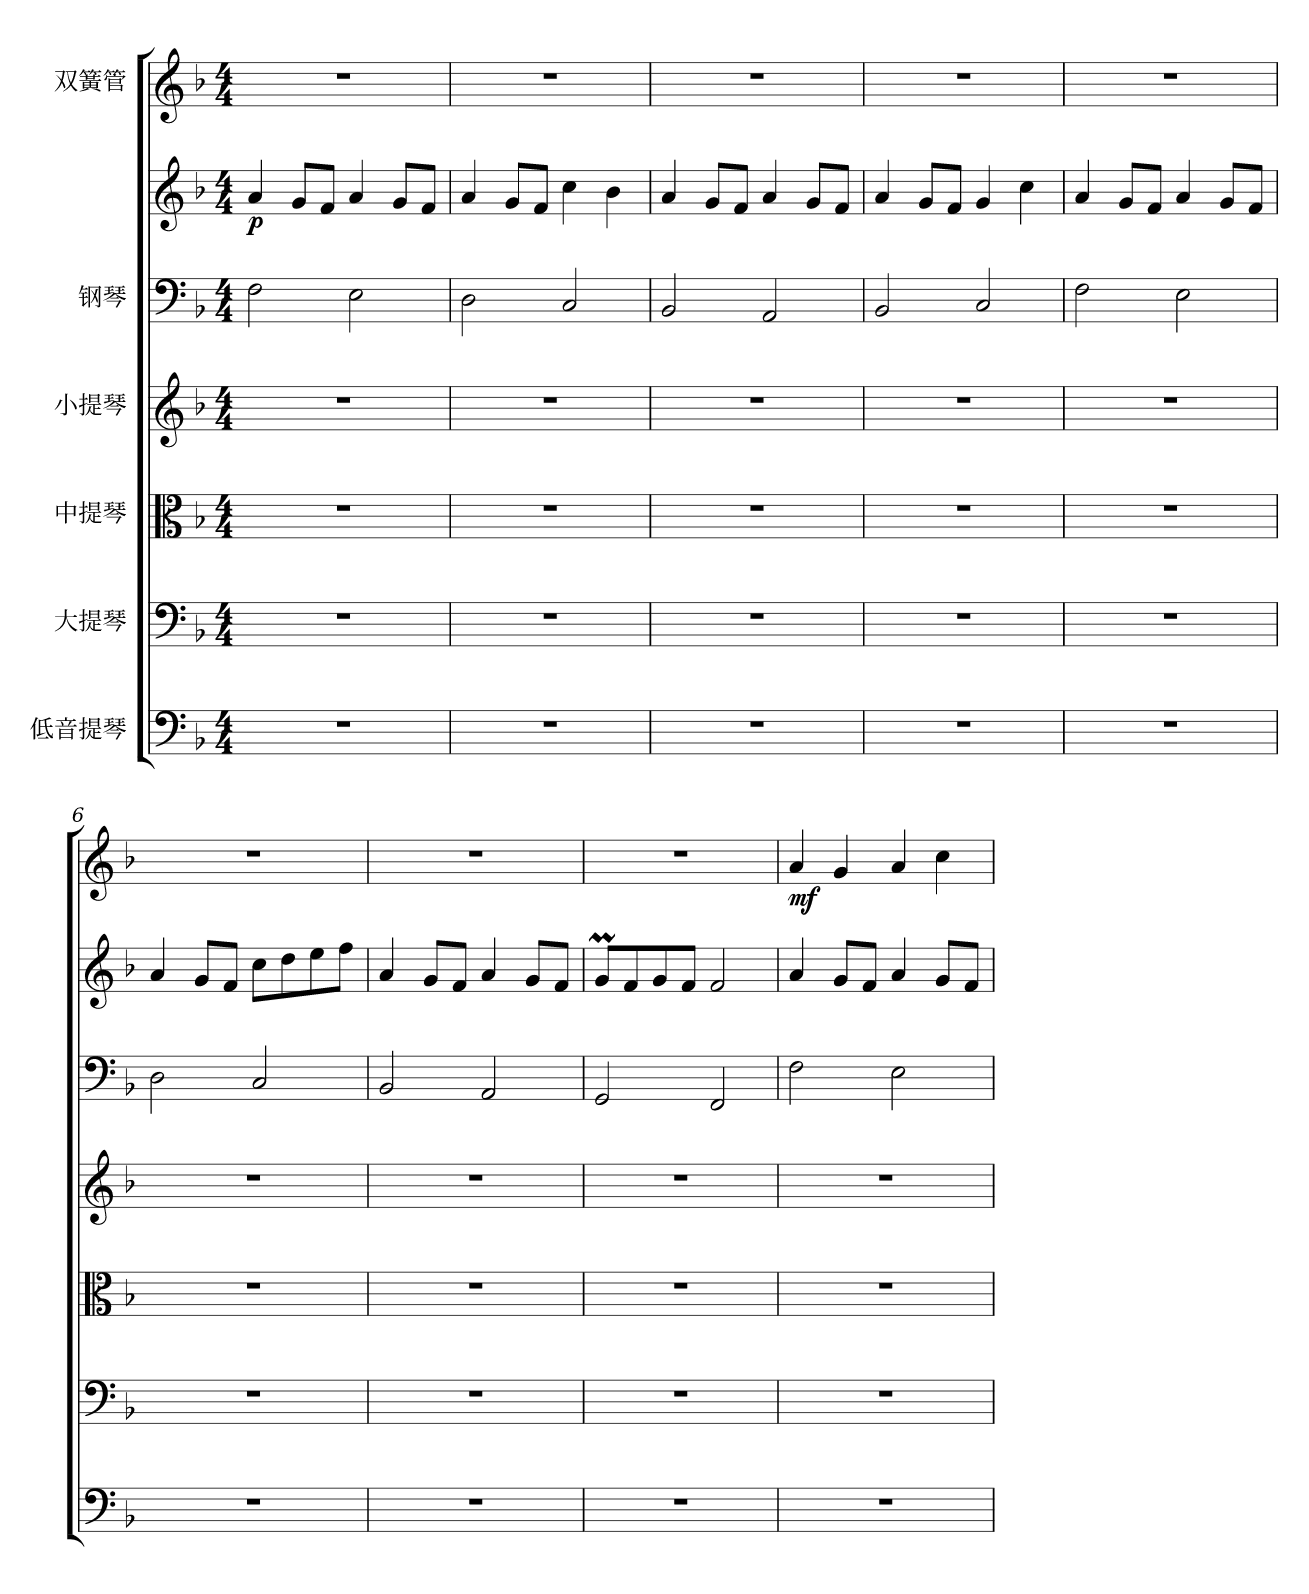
**kern	**kern	**kern	**kern	**kern	**kern	**dynam	**kern	**dynam
*part6	*part5	*part4	*part3	*part2	*part2	*part2	*part1	*part1
*staff7	*staff6	*staff5	*staff4	*staff3	*staff2	*staff2/3	*staff1	*staff1
*I"低音提琴	*I"大提琴	*I"中提琴	*I"小提琴	*I"钢琴	*	*	*I"双簧管	*
*clefF4	*clefF4	*clefC3	*clefG2	*clefF4	*clefG2	*	*clefG2	*
*ITrd7c12	*	*	*	*	*	*	*	*
*k[b-]	*k[b-]	*k[b-]	*k[b-]	*k[b-]	*k[b-]	*	*k[b-]	*
*M4/4	*M4/4	*M4/4	*M4/4	*M4/4	*M4/4	*	*M4/4	*
*MM106	*MM106	*MM106	*MM106	*MM106	*MM106	*	*MM106	*
=1	=1	=1	=1	=1	=1	=1	=1	=1
!	!	!	!	!	!	!LO:DY:b	!	!
1r	1r	1r	1r	2F\	4a/	p	1r	.
.	.	.	.	.	8g/L	.	.	.
.	.	.	.	.	8f/J	.	.	.
.	.	.	.	2E\	4a/	.	.	.
.	.	.	.	.	8g/L	.	.	.
.	.	.	.	.	8f/J	.	.	.
=2	=2	=2	=2	=2	=2	=2	=2	=2
1r	1r	1r	1r	2D\	4a/	.	1r	.
.	.	.	.	.	8g/L	.	.	.
.	.	.	.	.	8f/J	.	.	.
.	.	.	.	2C/	4cc\	.	.	.
.	.	.	.	.	4b-\	.	.	.
=3	=3	=3	=3	=3	=3	=3	=3	=3
1r	1r	1r	1r	2BB-/	4a/	.	1r	.
.	.	.	.	.	8g/L	.	.	.
.	.	.	.	.	8f/J	.	.	.
.	.	.	.	2AA/	4a/	.	.	.
.	.	.	.	.	8g/L	.	.	.
.	.	.	.	.	8f/J	.	.	.
=4	=4	=4	=4	=4	=4	=4	=4	=4
1r	1r	1r	1r	2BB-/	4a/	.	1r	.
.	.	.	.	.	8g/L	.	.	.
.	.	.	.	.	8f/J	.	.	.
.	.	.	.	2C/	4g/	.	.	.
.	.	.	.	.	4cc\	.	.	.
=5	=5	=5	=5	=5	=5	=5	=5	=5
1r	1r	1r	1r	2F\	4a/	.	1r	.
.	.	.	.	.	8g/L	.	.	.
.	.	.	.	.	8f/J	.	.	.
.	.	.	.	2E\	4a/	.	.	.
.	.	.	.	.	8g/L	.	.	.
.	.	.	.	.	8f/J	.	.	.
!!LO:LB:g=z
=6	=6	=6	=6	=6	=6	=6	=6	=6
1r	1r	1r	1r	2D\	4a/	.	1r	.
.	.	.	.	.	8g/L	.	.	.
.	.	.	.	.	8f/J	.	.	.
.	.	.	.	2C/	8cc\L	.	.	.
.	.	.	.	.	8dd\	.	.	.
.	.	.	.	.	8ee\	.	.	.
.	.	.	.	.	8ff\J	.	.	.
=7	=7	=7	=7	=7	=7	=7	=7	=7
1r	1r	1r	1r	2BB-/	4a/	.	1r	.
.	.	.	.	.	8g/L	.	.	.
.	.	.	.	.	8f/J	.	.	.
.	.	.	.	2AA/	4a/	.	.	.
.	.	.	.	.	8g/L	.	.	.
.	.	.	.	.	8f/J	.	.	.
=8	=8	=8	=8	=8	=8	=8	=8	=8
1r	1r	1r	1r	2GG/	8gM/L	.	1r	.
.	.	.	.	.	8f/	.	.	.
.	.	.	.	.	8g/	.	.	.
.	.	.	.	.	8f/J	.	.	.
.	.	.	.	2FF/	2f/	.	.	.
=9	=9	=9	=9	=9	=9	=9	=9	=9
!	!	!	!	!	!	!	!	!LO:DY:b
1r	1r	1r	1r	2F\	4a/	.	4a/	mf
.	.	.	.	.	8g/L	.	4g/	.
.	.	.	.	.	8f/J	.	.	.
.	.	.	.	2E\	4a/	.	4a/	.
.	.	.	.	.	8g/L	.	4cc\	.
.	.	.	.	.	8f/J	.	.	.
=	=	=	=	=	=	=	=	=
*-	*-	*-	*-	*-	*-	*-	*-	*-
